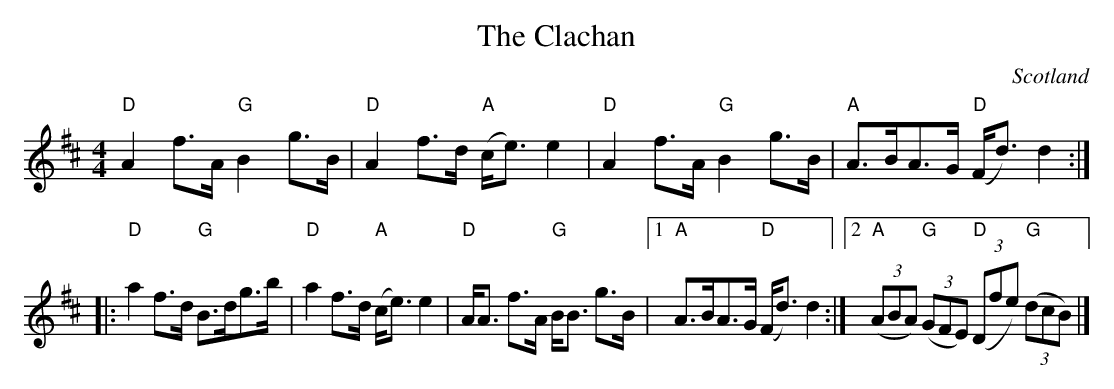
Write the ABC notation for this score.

X:1
T:The Clachan
O:Scotland
M:4/4
L:1/8
K:D
"D"A2 f>A "G"B2 g>B|"D"A2 f>d "A"(c<e) e2|\
"D"A2 f>A "G"B2 g>B|"A"A>BA>G "D"(F<d) d2:|
|:"D"a2 f>d "G"B>dg>b|"D"a2 f>d "A"(c<e) e2|\
"D"A<A f>A "G"B<B g>B|[1 "A"A>BA>G "D"(F<d) d2:|[2 \
"A"(3(ABA) "G"(3(GFE) "D"(3(Dfe) "G"(3(dcB)|]
